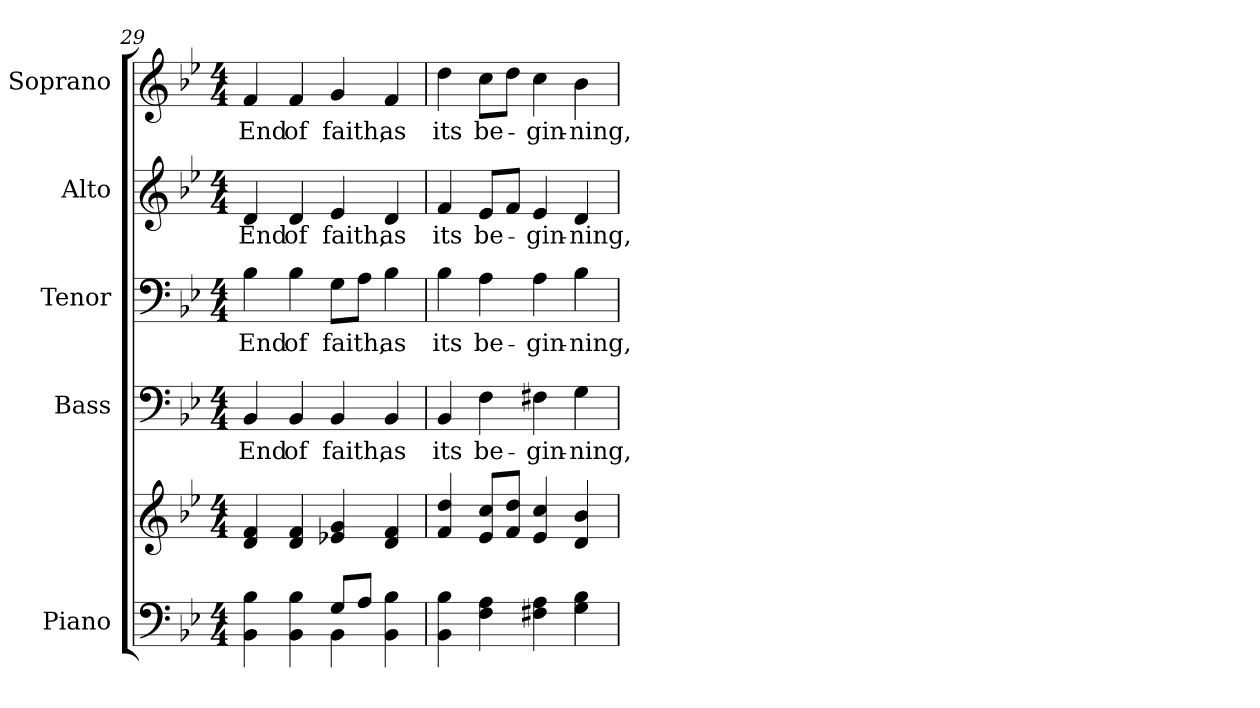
**kern	**kern	**kern	**text	**kern	**text	**kern	**text	**kern	**text
*part5	*part5	*part4	*part4	*part3	*part3	*part2	*part2	*part1	*part1
*staff6	*staff5	*staff4	*staff4	*staff3	*staff3	*staff2	*staff2	*staff1	*staff1
*I"Piano	*	*I"Bass	*	*I"Tenor	*	*I"Alto	*	*I"Soprano	*
*I'Pno.	*	*I'B.	*	*I'T.	*	*I'A.	*	*I'S.	*
!!LO:PB:g=z
*clefF4	*clefG2	*clefF4	*	*clefF4	*	*clefG2	*	*clefG2	*
*k[b-e-]	*k[b-e-]	*k[b-e-]	*	*k[b-e-]	*	*k[b-e-]	*	*k[b-e-]	*
*B-:	*B-:	*B-:	*	*B-:	*	*B-:	*	*B-:	*
*M4/4	*M4/4	*M4/4	*	*M4/4	*	*M4/4	*	*M4/4	*
=29	=29	=29	=29	=29	=29	=29	=29	=29	=29
*^	*	*	*	*	*	*	*	*	*
!	!	!	!	!LO:LY:b:color=#000000	!	!	!	!	!	!
!	!	!	!	!	!	!LO:LY:b:color=#000000	!	!	!	!
!	!	!	!	!	!	!	!	!LO:LY:b:color=#000000	!	!
!	!	!	!	!	!	!	!	!	!	!LO:LY:b:color=#000000
4BB-i\ 4B-i	2ryy	4di/ 4fi	4BB-i/	End	4B-i\	End	4di/	End	4fi/	End
!	!	!	!	!LO:LY:b:color=#000000	!	!	!	!	!	!
!	!	!	!	!	!	!LO:LY:b:color=#000000	!	!	!	!
!	!	!	!	!	!	!	!	!LO:LY:b:color=#000000	!	!
!	!	!	!	!	!	!	!	!	!	!LO:LY:b:color=#000000
4BB-i\ 4B-i	.	4di/ 4fi	4BB-i/	of	4B-i\	of	4di/	of	4fi/	of
!	!	!	!	!LO:LY:b:color=#000000	!	!	!	!	!	!
!	!	!	!	!	!	!LO:LY:b:color=#000000	!	!	!	!
!	!	!	!	!	!	!	!	!LO:LY:b:color=#000000	!	!
!	!	!	!	!	!	!	!	!	!	!LO:LY:b:color=#000000
8Gi/L	4BB-i\	4e-Xi/ 4gi	4BB-i/	faith,	8Gi\L	faith,	4e-i/	faith,	4gi/	faith,
8Ai/J	.	.	.	.	8Ai\J	.	.	.	.	.
!	!	!	!	!LO:LY:b:color=#000000	!	!	!	!	!	!
!	!	!	!	!	!	!LO:LY:b:color=#000000	!	!	!	!
!	!	!	!	!	!	!	!	!LO:LY:b:color=#000000	!	!
!	!	!	!	!	!	!	!	!	!	!LO:LY:b:color=#000000
4BB-i\ 4B-i	4ryy	4di/ 4fi	4BB-i/	as	4B-i\	as	4di/	as	4fi/	as
*v	*v	*	*	*	*	*	*	*	*	*
=30	=30	=30	=30	=30	=30	=30	=30	=30	=30
*^	*	*	*	*	*	*	*	*	*
!	!	!	!	!LO:LY:b:color=#000000	!	!	!	!	!	!
*v	*v	*	*	*	*	*	*	*	*	*
*^	*	*	*	*	*	*	*	*	*
!	!	!	!	!	!	!LO:LY:b:color=#000000	!	!	!	!
*v	*v	*	*	*	*	*	*	*	*	*
*^	*	*	*	*	*	*	*	*	*
!	!	!	!	!	!	!	!	!LO:LY:b:color=#000000	!	!
*v	*v	*	*	*	*	*	*	*	*	*
*^	*	*	*	*	*	*	*	*	*
!	!	!	!	!	!	!	!	!	!	!LO:LY:b:color=#000000
*v	*v	*	*	*	*	*	*	*	*	*
4BB-i\ 4B-i	4fi/ 4ddi	4BB-i/	its	4B-i\	its	4fi/	its	4ddi\	its
!	!	!	!LO:LY:b:color=#000000	!	!	!	!	!	!
!	!	!	!	!	!LO:LY:b:color=#000000	!	!	!	!
!	!	!	!	!	!	!	!LO:LY:b:color=#000000	!	!
!	!	!	!	!	!	!	!	!	!LO:LY:b:color=#000000
4Fi\ 4Ai	8e-i/ 8cciL	4Fi\	be-	4Ai\	be-	8e-i/L	be-	8cci\L	be-
.	8fi/ 8ddiJ	.	.	.	.	8fi/J	.	8ddi\J	.
!	!	!	!LO:LY:b:color=#000000	!	!	!	!	!	!
!	!	!	!	!	!LO:LY:b:color=#000000	!	!	!	!
!	!	!	!	!	!	!	!LO:LY:b:color=#000000	!	!
!	!	!	!	!	!	!	!	!	!LO:LY:b:color=#000000
4F#Xi\ 4Ai	4e-i/ 4cci	4F#Xi\	-gin-	4Ai\	-gin-	4e-i/	-gin-	4cci\	-gin-
!	!	!	!LO:LY:b:color=#000000	!	!	!	!	!	!
!	!	!	!	!	!LO:LY:b:color=#000000	!	!	!	!
!	!	!	!	!	!	!	!LO:LY:b:color=#000000	!	!
!	!	!	!	!	!	!	!	!	!LO:LY:b:color=#000000
4Gi\ 4B-i	4di/ 4b-i	4Gi\	-ning,	4B-i\	-ning,	4di/	-ning,	4b-i\	-ning,
=	=	=	=	=	=	=	=	=	=
*-	*-	*-	*-	*-	*-	*-	*-	*-	*-
